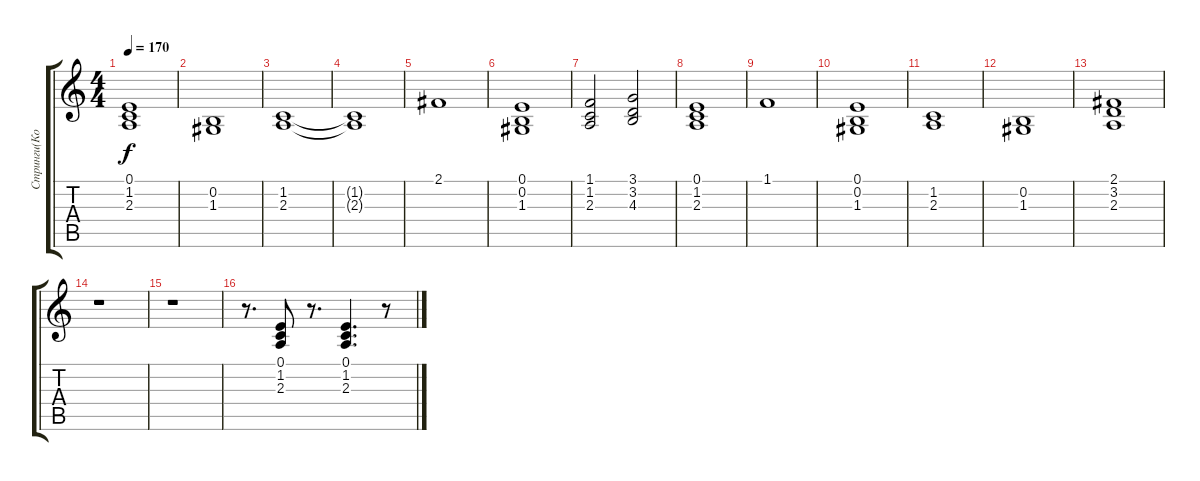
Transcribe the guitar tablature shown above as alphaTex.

\track ("Стринги(Козлов)" "Стринги(Ко") {instrument tremolostrings}
\staff {score tabs}
\tuning (E4 B3 G3 D3 A2 E2) {hide}
\ts (4 4)
\tempo 170
\clef g2
\ks c
(0.1 1.2 2.3).1{dy f} |
(0.2 1.3).1 |
(1.2 2.3).1 |
(1.2{t} 2.3{t}).1 |
2.1.1 |
(0.1 0.2 1.3).1 |
(1.1 1.2 2.3).2 (3.1 3.2 4.3).2 |
(0.1 1.2 2.3).1 |
1.1.1 |
(0.1 0.2 1.3).1 |
(1.2 2.3).1 |
(0.2 1.3).1 |
(2.1 3.2 2.3).1 |
r.1 |
r.1 |
r.8{d} (0.1 1.2 2.3).8 r.8{d} (0.1 1.2 2.3).4{d} r.8
